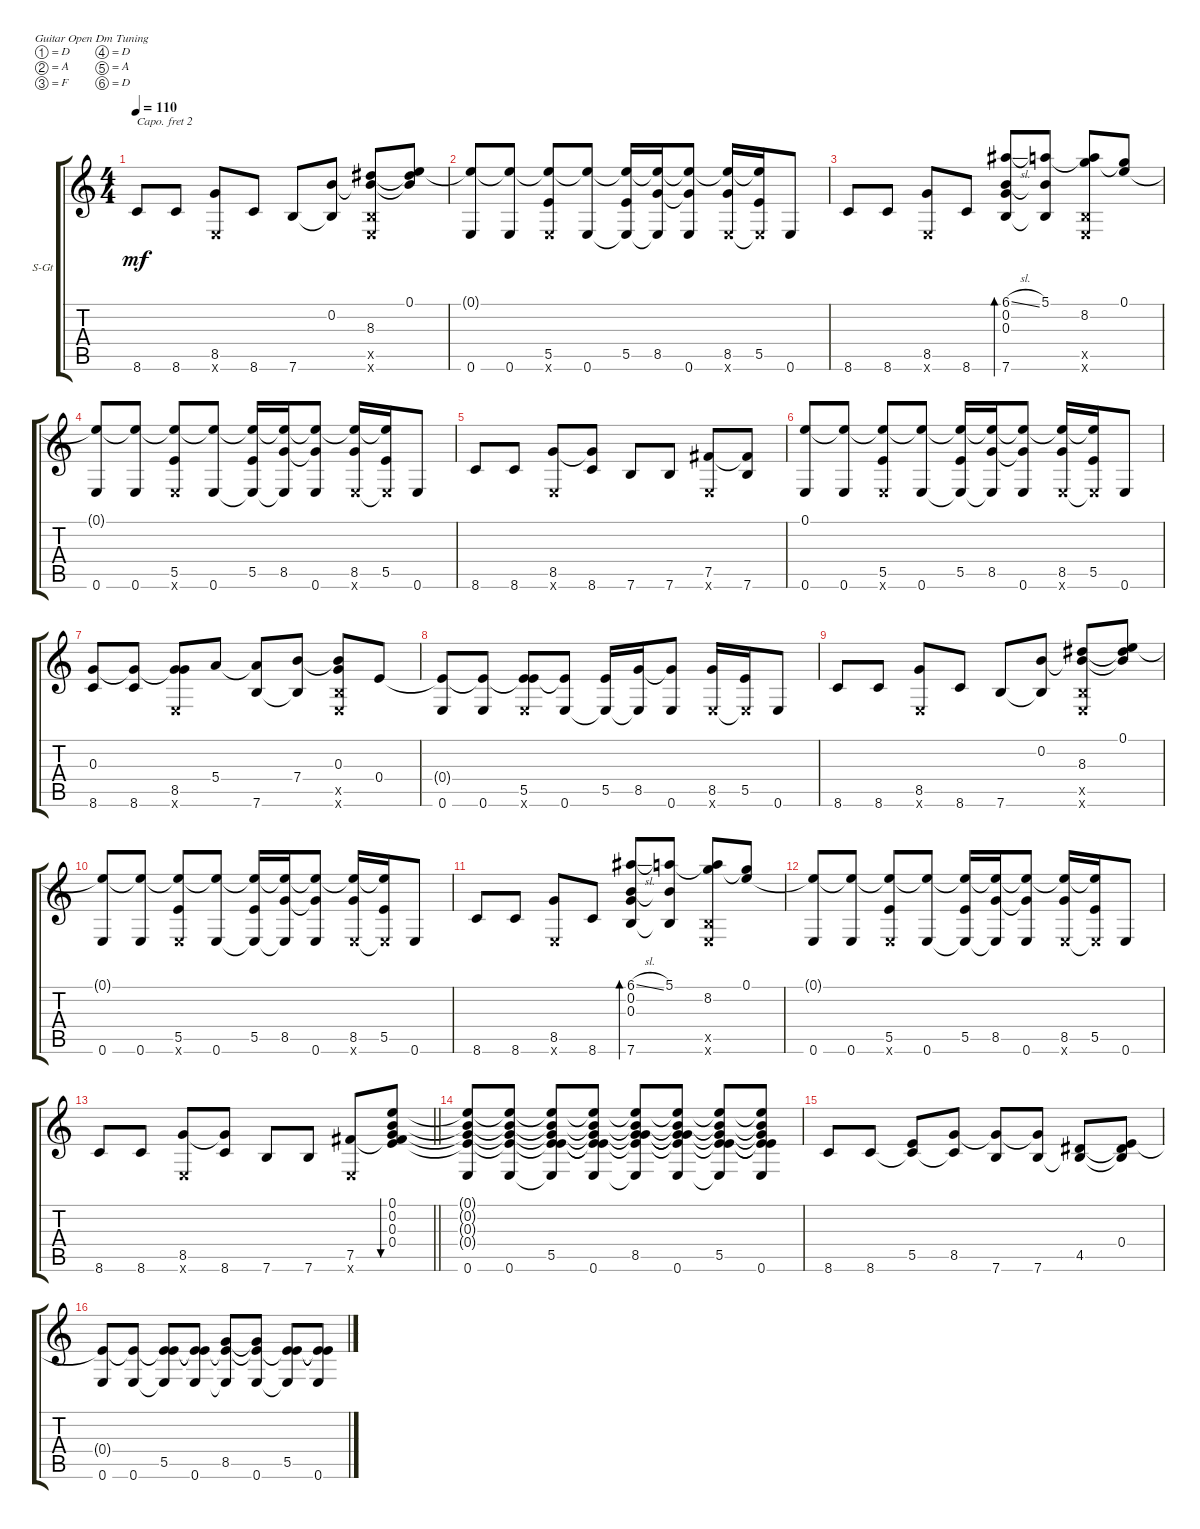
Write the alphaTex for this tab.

\defaultSystemsLayout 4
\bracketExtendMode groupsimilarinstruments
\firstSystemTrackNameOrientation horizontal
\otherSystemsTrackNameOrientation horizontal
\track ("Steel Guitar" "S-Gt") {instrument acousticguitarsteel}
\staff {score tabs}
\capo 2
\tuning (D4 A3 F3 D3 A2 D2)
\ts (4 4)
\tempo 110
\clef g2
\ks c
8.6.8{dy mf} 8.6.8 (8.5 0.6{x}).8 8.6.8 7.6.8 (0.2 7.6{t}).8 (8.3 0.6{x} 0.5{x} 0.2{t}).8 (0.1 8.3{t} 0.2{t}).8 |
(0.1{t} 0.6).8 (0.6 0.1{t}).8 (5.5 0.6{x} 0.1{t}).8 (0.6 0.1{t}).8 (5.5 0.1{t} 0.6{t}).16 (8.5 0.1{t} 0.6{t}).16 (0.6 0.1{t} 8.5{t}).8 (8.5 0.1{t} 0.6{x}).16 (5.5 0.1{t} 0.6{x t}).16 0.6.8 |
8.6.8 8.6.8 (8.5 0.6{x}).8 8.6.8 (7.6 6.1{sl} 0.3 0.2).8{bd 30} (0.2{t} 7.6{t} 5.1).8 (0.6{x} 0.5{x} 8.2 5.1{t}).8 (0.1 8.2{t}).8 |
(0.1{t} 0.6).8 (0.6 0.1{t}).8 (5.5 0.6{x} 0.1{t}).8 (0.6 0.1{t}).8 (5.5 0.1{t} 0.6{t}).16 (8.5 0.1{t} 0.6{t}).16 (0.6 0.1{t} 8.5{t}).8 (8.5 0.1{t} 0.6{x}).16 (5.5 0.1{t} 0.6{x t}).16 0.6.8 |
8.6.8 8.6.8 (8.5 0.6{x}).8 (8.6 8.5{t}).8 7.6.8 7.6.8 (7.5 0.6{x}).8 (7.6 7.5{t}).8 |
(0.1 0.6).8 (0.6 0.1{t}).8 (5.5 0.6{x} 0.1{t}).8 (0.6 0.1{t}).8 (5.5 0.1{t} 0.6{t}).16 (8.5 0.1{t} 0.6{t}).16 (0.6 0.1{t} 8.5{t}).8 (8.5 0.1{t} 0.6{x}).16 (5.5 0.1{t} 0.6{x t}).16 0.6.8 |
(8.6 0.3).8 (8.6 0.3{t}).8 (8.5 0.6{x} 0.3{t}).8 5.4.8 (7.6 5.4{t}).8 (7.4 7.6{t}).8 (0.3 0.6{x} 0.5{x} 7.4{t}).8 0.4.8 |
(0.6 0.4{t}).8 (0.6 0.4{t}).8 (5.5 0.6{x} 0.4{t}).8 (0.6 0.4{t}).8 (5.5 0.6{t}).16 (8.5 0.6{t}).16 (0.6 8.5{t}).8 (8.5 0.6{x}).16 (5.5 0.6{x t}).16 0.6.8 |
8.6.8 8.6.8 (8.5 0.6{x}).8 8.6.8 7.6.8 (0.2 7.6{t}).8 (8.3 0.6{x} 0.5{x} 0.2{t}).8 (0.1 8.3{t} 0.2{t}).8 |
(0.1{t} 0.6).8 (0.6 0.1{t}).8 (5.5 0.6{x} 0.1{t}).8 (0.6 0.1{t}).8 (5.5 0.1{t} 0.6{t}).16 (8.5 0.1{t} 0.6{t}).16 (0.6 0.1{t} 8.5{t}).8 (8.5 0.1{t} 0.6{x}).16 (5.5 0.1{t} 0.6{x t}).16 0.6.8 |
8.6.8 8.6.8 (8.5 0.6{x}).8 8.6.8 (7.6 6.1{sl} 0.3 0.2).8{bd 30} (0.2{t} 7.6{t} 5.1).8 (0.6{x} 0.5{x} 8.2 5.1{t}).8 (0.1 8.2{t}).8 |
(0.1{t} 0.6).8 (0.6 0.1{t}).8 (5.5 0.6{x} 0.1{t}).8 (0.6 0.1{t}).8 (5.5 0.1{t} 0.6{t}).16 (8.5 0.1{t} 0.6{t}).16 (0.6 0.1{t} 8.5{t}).8 (8.5 0.1{t} 0.6{x}).16 (5.5 0.1{t} 0.6{x t}).16 0.6.8 |
\barLineRight lightlight
8.6.8 8.6.8 (8.5 0.6{x}).8 (8.6 8.5{t}).8 7.6.8 7.6.8 (7.5 0.6{x}).8 (7.5{t} 0.1 0.2 0.3 0.4).8{bu 201} |
(0.6 0.1{t} 0.2{t} 0.3{t} 0.4{t}).8 (0.6 0.4{t} 0.3{t} 0.2{t} 0.1{t}).8 (5.5 0.6{t} 0.4{t} 0.3{t} 0.2{t} 0.1{t}).8 (0.6 5.5{t} 0.4{t} 0.3{t} 0.2{t} 0.1{t}).8 (8.5 0.6{t} 0.4{t} 0.3{t} 0.2{t} 0.1{t}).8 (0.6 8.5{t} 0.4{t} 0.3{t} 0.2{t} 0.1{t}).8 (5.5 0.6{t} 0.4{t} 0.3{t} 0.2{t} 0.1{t}).8 (0.6 5.5{t} 0.4{t} 0.3{t} 0.2{t} 0.1{t}).8 |
8.6.8 8.6.8 (5.5 8.6{t}).8 (8.5 8.6{t}).8 (7.6 8.5{t}).8 (7.6 8.5{t}).8 (4.5 7.6{t}).8 (0.4 7.6{t} 4.5{t}).8 |
(0.6 0.4{t}).8 (0.6 0.4{t}).8 (5.5 0.6{t} 0.4{t}).8 (0.6 5.5{t} 0.4{t}).8 (8.5 0.6{t} 0.4{t}).8 (0.6 8.5{t} 0.4{t}).8 (5.5 0.6{t} 0.4{t}).8 (0.6 5.5{t} 0.4{t}).8
